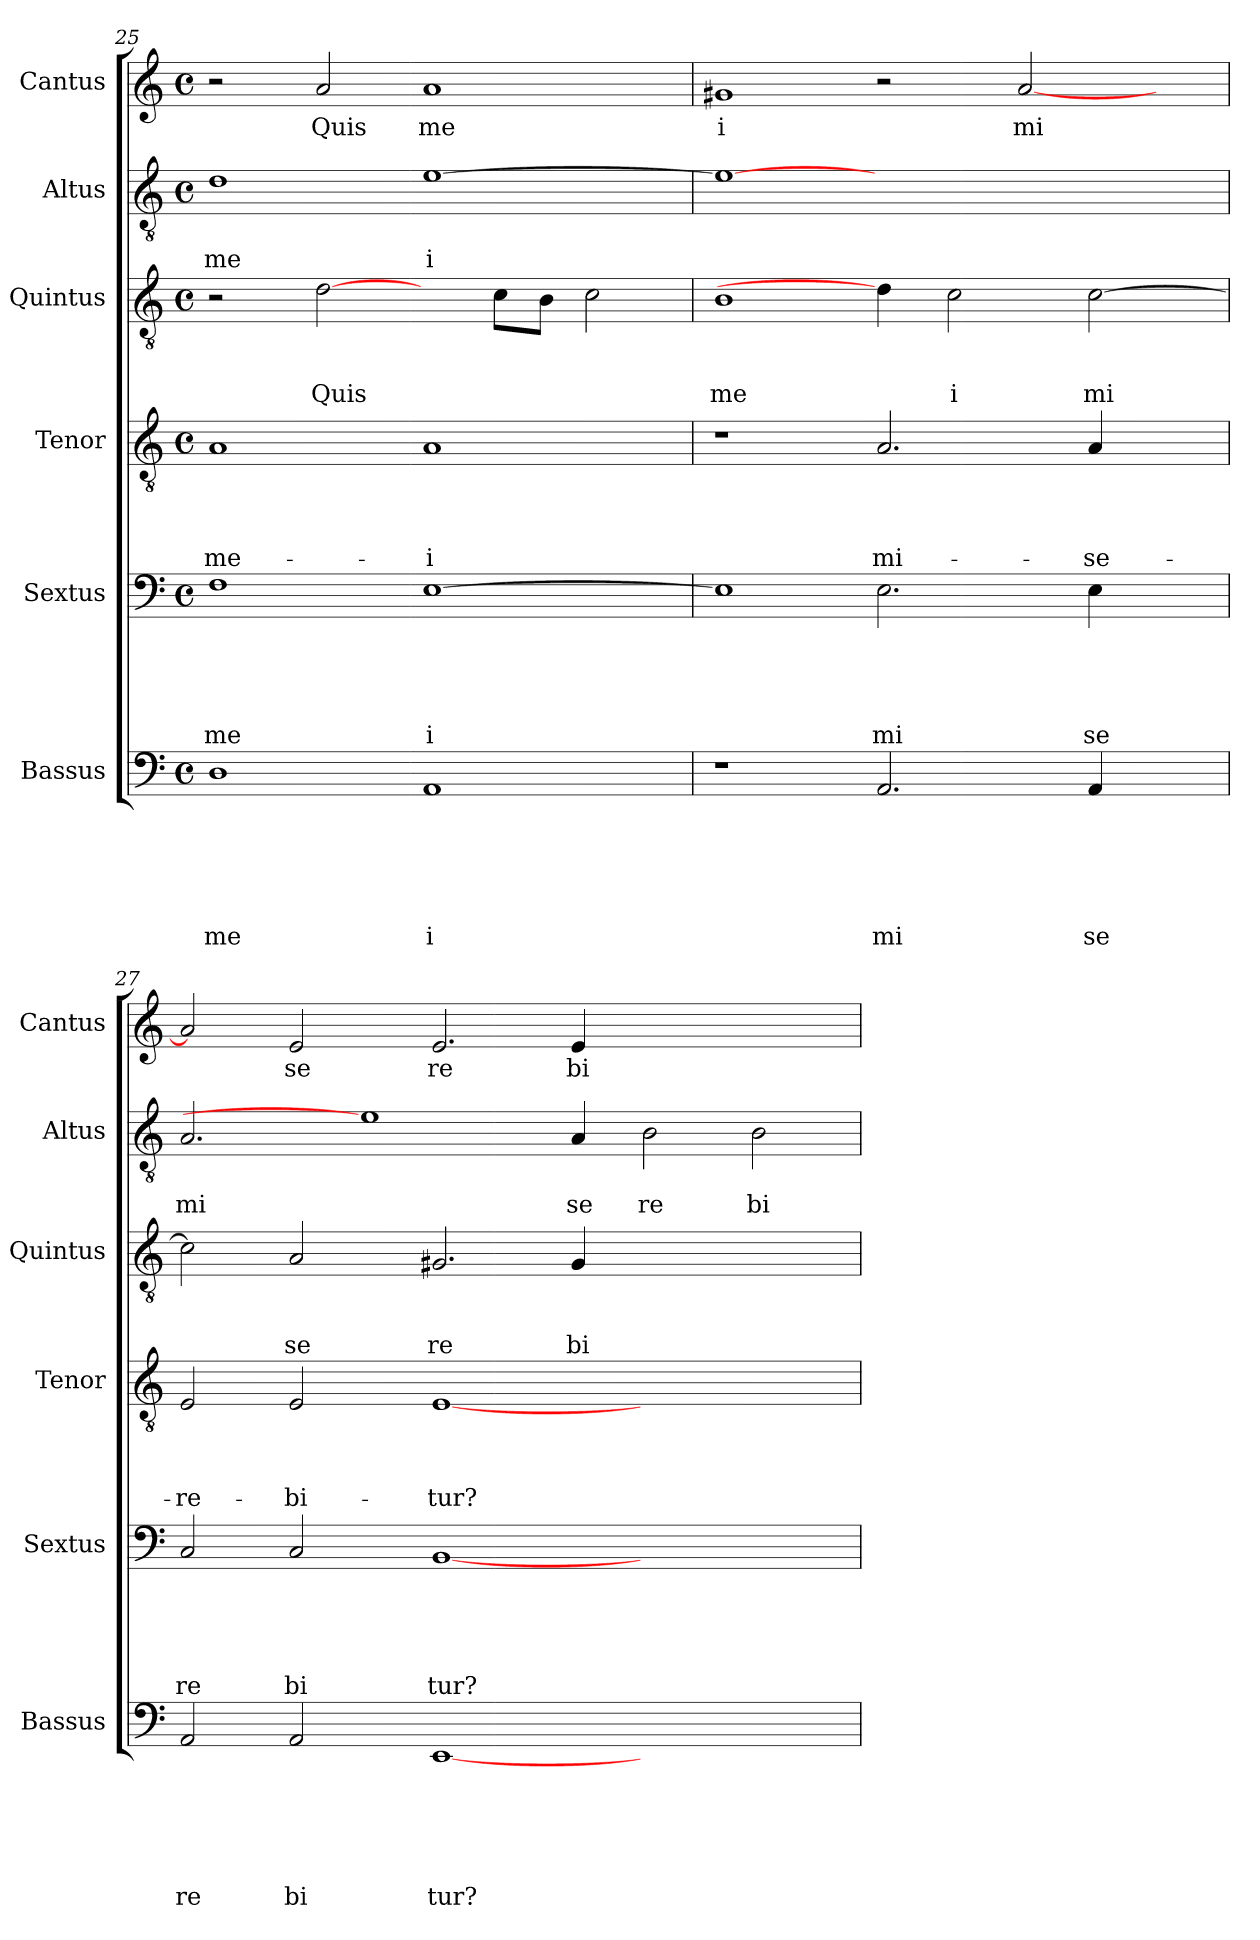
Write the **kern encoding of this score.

**kern	**text	**text	**text	**text	**text	**text	**kern	**text	**text	**text	**text	**text	**kern	**text	**text	**text	**text	**kern	**text	**text	**text	**kern	**text	**text	**kern	**text
*part6	*part6	*part6	*part6	*part6	*part6	*part6	*part5	*part5	*part5	*part5	*part5	*part5	*part4	*part4	*part4	*part4	*part4	*part3	*part3	*part3	*part3	*part2	*part2	*part2	*part1	*part1
*staff6	*staff6	*staff6	*staff6	*staff6	*staff6	*staff6	*staff5	*staff5	*staff5	*staff5	*staff5	*staff5	*staff4	*staff4	*staff4	*staff4	*staff4	*staff3	*staff3	*staff3	*staff3	*staff2	*staff2	*staff2	*staff1	*staff1
*I"Bassus	*	*	*	*	*	*	*I"Sextus	*	*	*	*	*	*I"Tenor	*	*	*	*	*I"Quintus	*	*	*	*I"Altus	*	*	*I"Cantus	*
*I'Bassus	*	*	*	*	*	*	*I'Sextus	*	*	*	*	*	*I'Tenor	*	*	*	*	*I'Quintus	*	*	*	*I'Altus	*	*	*I'Cantus	*
*clefF4	*	*	*	*	*	*	*clefF4	*	*	*	*	*	*clefGv2	*	*	*	*	*clefGv2	*	*	*	*clefGv2	*	*	*clefG2	*
*k[]	*	*	*	*	*	*	*k[]	*	*	*	*	*	*k[]	*	*	*	*	*k[]	*	*	*	*k[]	*	*	*k[]	*
*C:	*	*	*	*	*	*	*C:	*	*	*	*	*	*C:	*	*	*	*	*C:	*	*	*	*C:	*	*	*C:	*
*M4/4	*	*	*	*	*	*	*M4/4	*	*	*	*	*	*M4/4	*	*	*	*	*M4/4	*	*	*	*M4/4	*	*	*M4/4	*
*met(c)	*	*	*	*	*	*	*met(c)	*	*	*	*	*	*met(c)	*	*	*	*	*met(c)	*	*	*	*met(c)	*	*	*met(c)	*
=25	=25	=25	=25	=25	=25	=25	=25	=25	=25	=25	=25	=25	=25	=25	=25	=25	=25	=25	=25	=25	=25	=25	=25	=25	=25	=25
!	!	!	!	!	!	!LO:LY:b	!	!	!	!	!	!LO:LY:b	!	!	!	!	!LO:LY:b	!	!	!	!	!	!	!LO:LY:b	!	!
1D	.	.	.	.	.	me	1F	.	.	.	.	me	1A	.	.	.	me-	2r	.	.	.	1d	.	me	2r	.
!	!	!	!	!	!	!	!	!	!	!	!	!	!	!	!	!	!	!	!	!	!LO:LY:b	!	!	!	!	!LO:LY:b
.	.	.	.	.	.	.	.	.	.	.	.	.	.	.	.	.	.	[2d\	.	.	Quis	.	.	.	2a/	Quis
!	!	!	!	!	!	!LO:LY:b	!	!	!	!	!	!LO:LY:b	!	!	!	!	!LO:LY:b	!	!	!	!	!	!	!LO:LY:b	!	!LO:LY:b
1AA	.	.	.	.	.	i	[>1E	.	.	.	.	i	1A	.	.	.	-i	4ryy	.	.	.	[>1e	.	i	1a	me
.	.	.	.	.	.	.	.	.	.	.	.	.	.	.	.	.	.	8c\L	.	.	.	.	.	.	.	.
.	.	.	.	.	.	.	.	.	.	.	.	.	.	.	.	.	.	8B\J	.	.	.	.	.	.	.	.
.	.	.	.	.	.	.	.	.	.	.	.	.	.	.	.	.	.	2c\	.	.	.	.	.	.	.	.
=26!	=26!	=26!	=26!	=26!	=26!	=26!	=26!	=26!	=26!	=26!	=26!	=26!	=26!	=26!	=26!	=26!	=26!	=26!	=26!	=26!	=26!	=26!	=26!	=26!	=26!	=26!
!	!	!	!	!	!	!	!	!	!	!	!	!	!	!	!	!	!	!	!	!	!LO:LY:b	!	!	!	!	!LO:LY:b
1r	.	.	.	.	.	.	1E]	.	.	.	.	.	1r	.	.	.	.	1B	.	.	me	1e_	.	.	1g#X	i
!	!	!	!	!	!	!LO:LY:b	!	!	!	!	!	!LO:LY:b	!	!	!	!	!LO:LY:b	!	!	!	!	!	!	!	!	!
2.AA/	.	.	.	.	.	mi	2.E\	.	.	.	.	mi	2.A/	.	.	.	mi-	4d\]	.	.	.	1ryy	.	.	2r	.
!	!	!	!	!	!	!	!	!	!	!	!	!	!	!	!	!	!	!	!	!	!LO:LY:b	!	!	!	!	!
.	.	.	.	.	.	.	.	.	.	.	.	.	.	.	.	.	.	2c\	.	.	i	.	.	.	.	.
!	!	!	!	!	!	!	!	!	!	!	!	!	!	!	!	!	!	!	!	!	!	!	!	!	!	!LO:LY:b
.	.	.	.	.	.	.	.	.	.	.	.	.	.	.	.	.	.	.	.	.	.	.	.	.	[<2a/	mi
!	!	!	!	!	!	!LO:LY:b	!	!	!	!	!	!LO:LY:b	!	!	!	!	!LO:LY:b	!	!	!	!LO:LY:b	!	!	!	!	!
4AA/	.	.	.	.	.	se	4E\	.	.	.	.	se	4A/	.	.	.	-se-	[>2c\	.	.	mi	.	.	.	.	.
4ryy	.	.	.	.	.	.	4ryy	.	.	.	.	.	4ryy	.	.	.	.	.	.	.	.	4ryy	.	.	4ryy	.
=27!	=27!	=27!	=27!	=27!	=27!	=27!	=27!	=27!	=27!	=27!	=27!	=27!	=27!	=27!	=27!	=27!	=27!	=27!	=27!	=27!	=27!	=27!	=27!	=27!	=27!	=27!
!	!	!	!	!	!	!LO:LY:b	!	!	!	!	!	!LO:LY:b	!	!	!	!	!LO:LY:b	!	!	!	!	!	!	!LO:LY:b	!	!
2AA/	.	.	.	.	.	re	2C/	.	.	.	.	re	2E/	.	.	.	-re-	2c\]	.	.	.	2.A/	.	mi	2a/]	.
!	!	!	!	!	!	!LO:LY:b	!	!	!	!	!	!LO:LY:b	!	!	!	!	!LO:LY:b	!	!	!	!LO:LY:b	!	!	!	!	!LO:LY:b
2AA/	.	.	.	.	.	bi	2C/	.	.	.	.	bi	2E/	.	.	.	-bi-	2A/	.	.	se	.	.	.	2e/	se
.	.	.	.	.	.	.	.	.	.	.	.	.	.	.	.	.	.	.	.	.	.	1e]	.	.	.	.
!	!	!	!	!	!	!LO:LY:b	!	!	!	!	!	!LO:LY:b	!	!	!	!	!LO:LY:b	!	!	!	!LO:LY:b	!	!	!	!	!LO:LY:b
[<1EE	.	.	.	.	.	tur?	[<1BB	.	.	.	.	tur?	[<1E	.	.	.	-tur?	2.G#X/	.	.	re	.	.	.	2.e/	re
!	!	!	!	!	!	!	!	!	!	!	!	!	!	!	!	!	!	!	!	!	!LO:LY:b	!	!	!LO:LY:b	!	!LO:LY:b
.	.	.	.	.	.	.	.	.	.	.	.	.	.	.	.	.	.	4G#/	.	.	bi	4A/	.	se	4e/	bi
!	!	!	!	!	!	!	!	!	!	!	!	!	!	!	!	!	!	!	!	!	!	!	!	!LO:LY:b	!	!
1ryy	.	.	.	.	.	.	1ryy	.	.	.	.	.	1ryy	.	.	.	.	1ryy	.	.	.	2B\	.	re	1ryy	.
!	!	!	!	!	!	!	!	!	!	!	!	!	!	!	!	!	!	!	!	!	!	!	!	!LO:LY:b	!	!
.	.	.	.	.	.	.	.	.	.	.	.	.	.	.	.	.	.	.	.	.	.	2B\	.	bi	.	.
=!	=!	=!	=!	=!	=!	=!	=!	=!	=!	=!	=!	=!	=!	=!	=!	=!	=!	=!	=!	=!	=!	=!	=!	=!	=!	=!
*-	*-	*-	*-	*-	*-	*-	*-	*-	*-	*-	*-	*-	*-	*-	*-	*-	*-	*-	*-	*-	*-	*-	*-	*-	*-	*-
